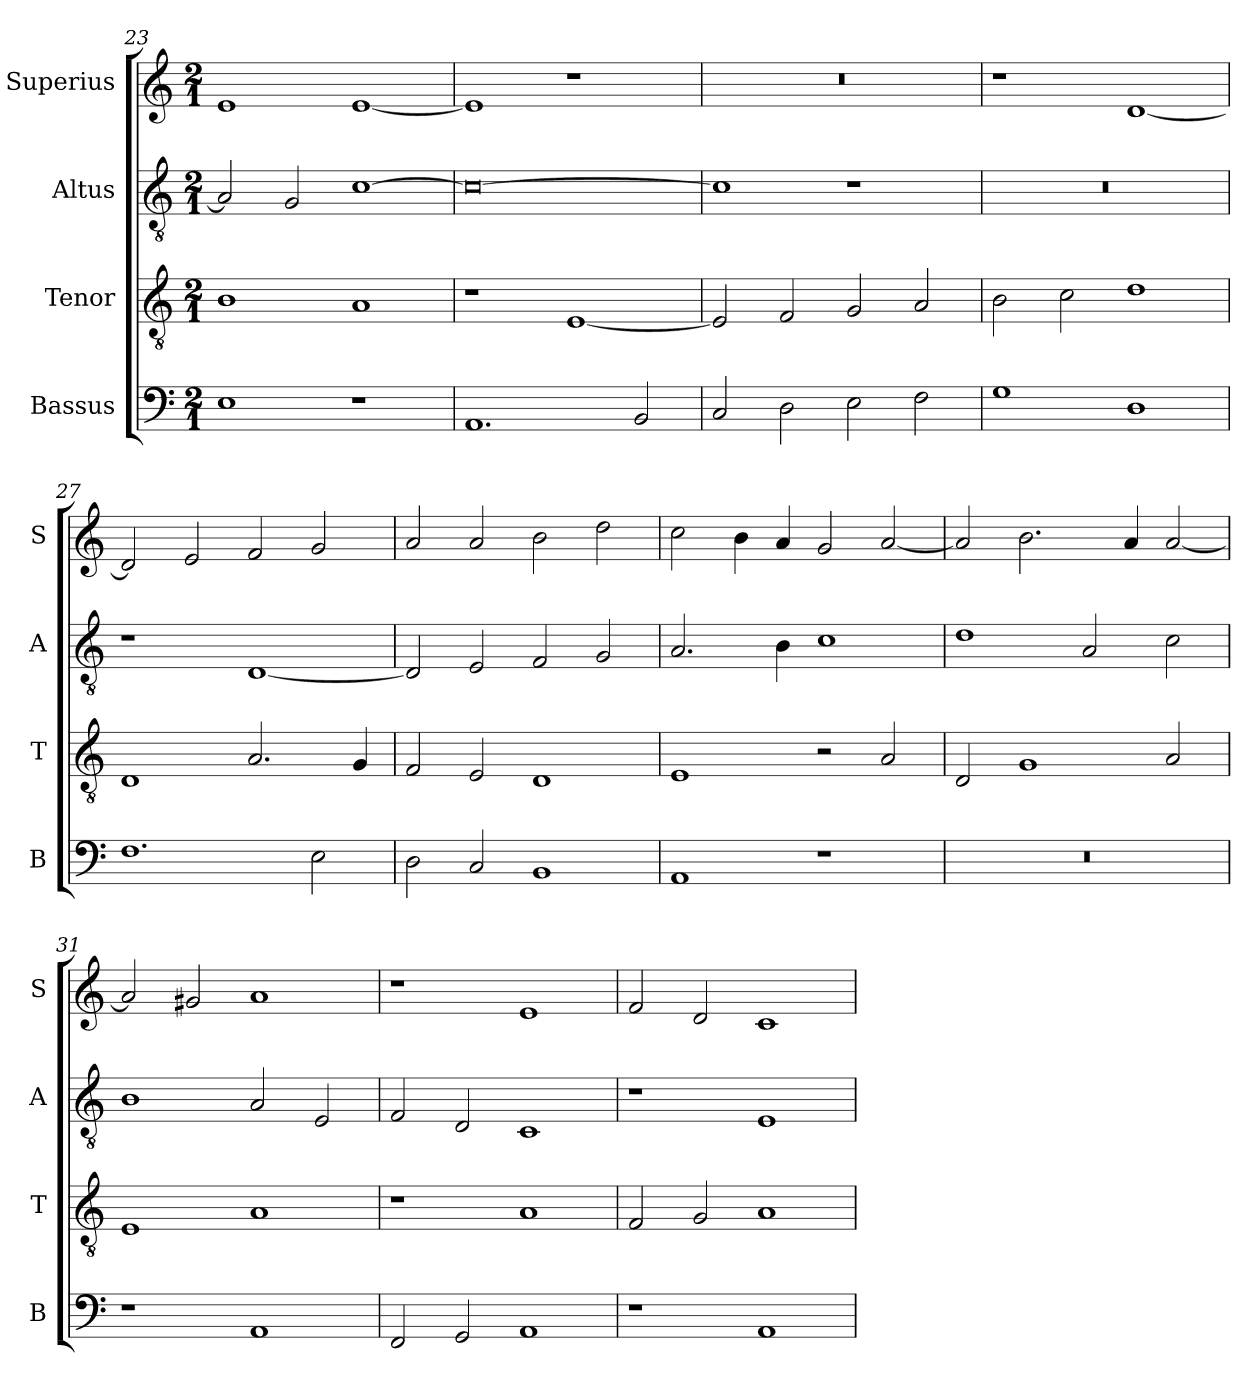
**kern	**kern	**kern	**kern
*part4	*part3	*part2	*part1
*staff4	*staff3	*staff2	*staff1
*I"Bassus	*I"Tenor	*I"Altus	*I"Superius
*I'B	*I'T	*I'A	*I'S
*clefF4	*clefGv2	*clefGv2	*clefG2
*k[]	*k[]	*k[]	*k[]
*C:	*C:	*C:	*C:
*M2/1	*M2/1	*M2/1	*M2/1
=23	=23	=23	=23
1E	1B	2A]	1e
.	.	2G	.
1r	1A	[1c	[1e
=24	=24	=24	=24
1.AA	1r	0c_	1e]
.	[1E	.	1r
2BB	.	.	.
=25	=25	=25	=25
2C	2E]	1c]	0r
2D	2F	.	.
2E	2G	1r	.
2F	2A	.	.
=26	=26	=26	=26
1G	2B	0r	1r
.	2c	.	.
1D	1d	.	[1d
=27	=27	=27	=27
1.F	1D	1r	2d]
.	.	.	2e
.	2.A	[1D	2f
2E	.	.	2g
.	4G	.	.
=28	=28	=28	=28
2D	2F	2D]	2a
2C	2E	2E	2a
1BB	1D	2F	2b
.	.	2G	2dd
=29	=29	=29	=29
1AA	1E	2.A	2cc
.	.	.	4b
.	.	4B	4a
1r	2r	1c	2g
.	2A	.	[2a
=30	=30	=30	=30
0r	2D	1d	2a]
.	1G	.	2.b
.	.	2A	.
.	.	.	4a
.	2A	2c	[2a
=31	=31	=31	=31
1r	1E	1B	2a]
.	.	.	2g#X
1AA	1A	2A	1a
.	.	2E	.
=32	=32	=32	=32
2FF	1r	2F	1r
2GG	.	2D	.
1AA	1A	1C	1e
=33	=33	=33	=33
1r	2F	1r	2f
.	2G	.	2d
1AA	1A	1E	1c
=	=	=	=
*-	*-	*-	*-
